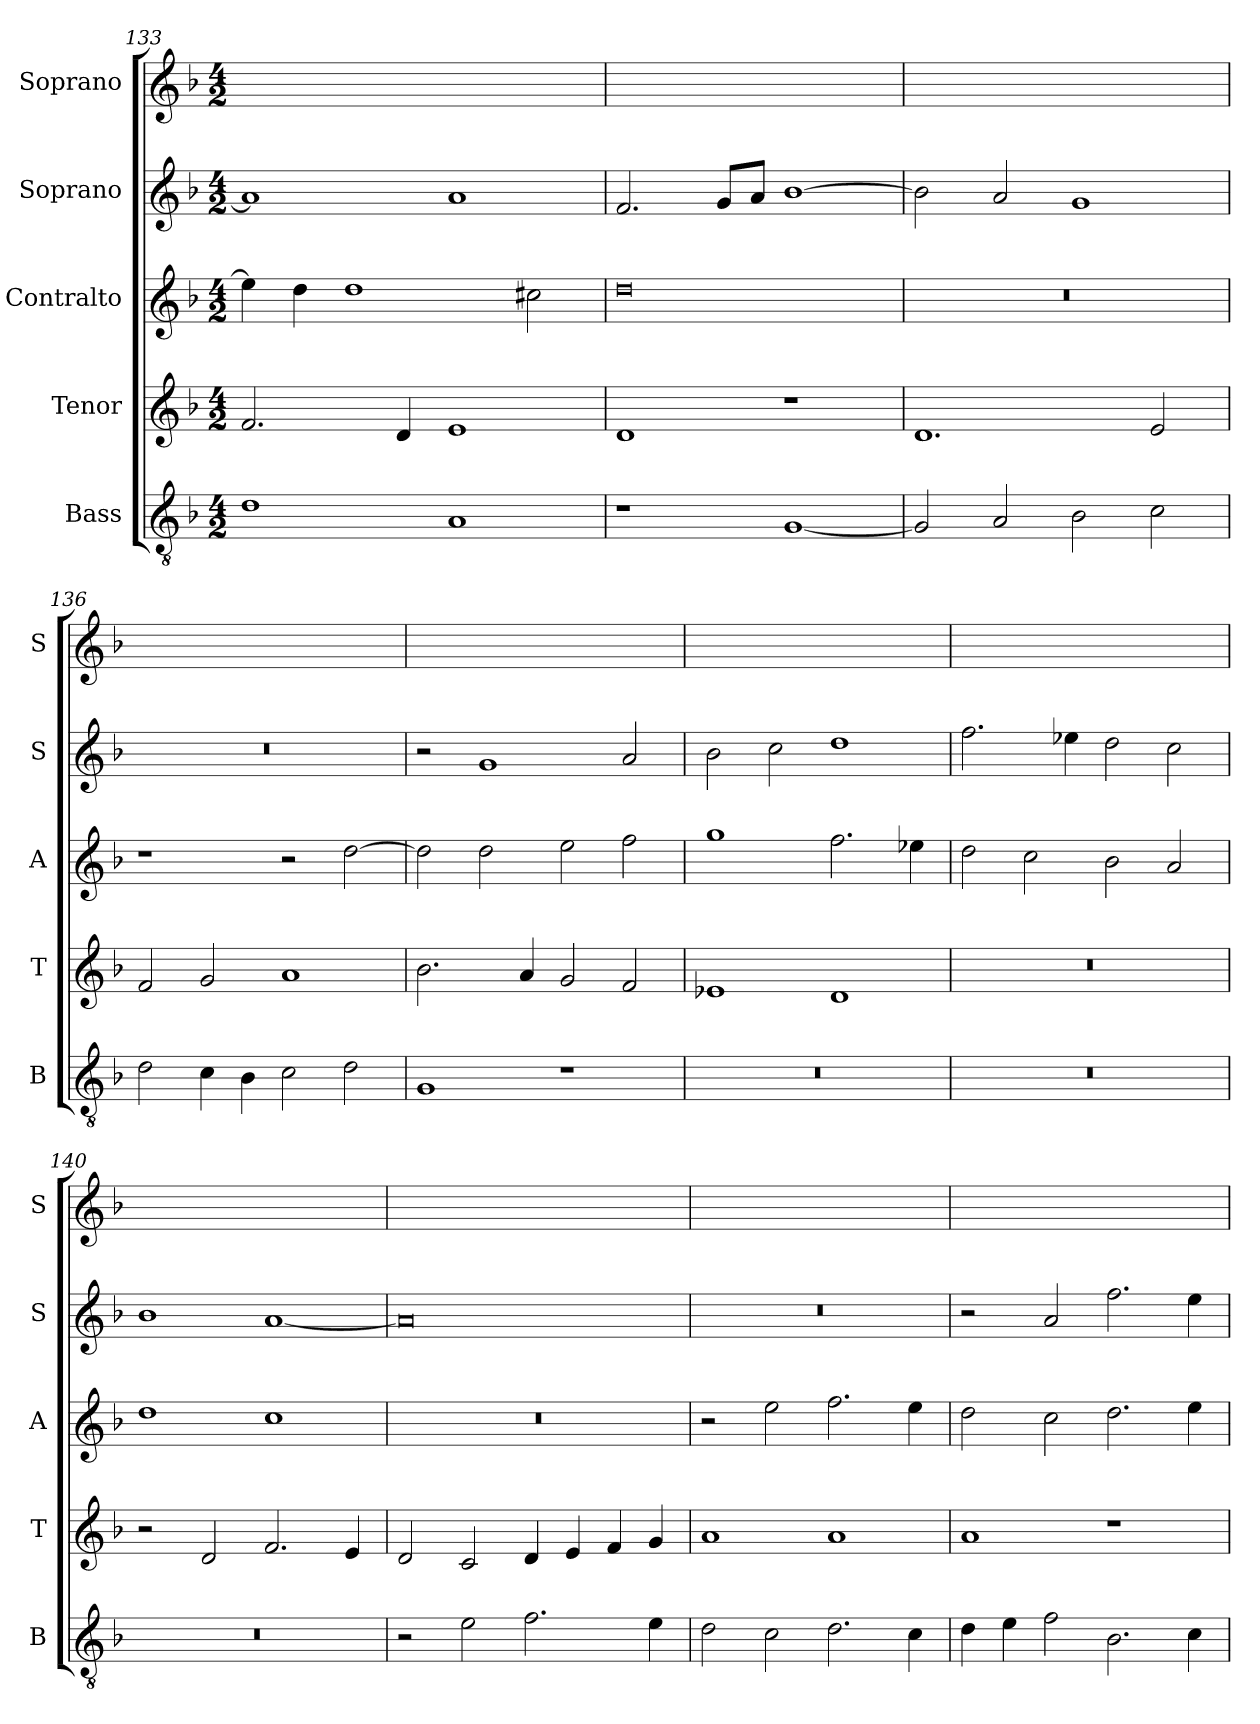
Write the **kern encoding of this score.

**kern	**kern	**kern	**kern	**kern
*part5	*part4	*part3	*part2	*part1
*staff5	*staff4	*staff3	*staff2	*staff1
*I"Bass	*I"Tenor	*I"Contralto	*I"Soprano	*I"Soprano
*I'B	*I'T	*I'A	*I'S	*I'S
*clefGv2	*clefG2	*clefG2	*clefG2	*clefG2
*k[b-]	*k[b-]	*k[b-]	*k[b-]	*k[b-]
*G:dor	*G:dor	*G:dor	*G:dor	*G:dor
*M4/2	*M4/2	*M4/2	*M4/2	*M4/2
=133	=133	=133	=133	=133
1d	2.f	4ee]	1a]	0ryy
.	.	4dd	.	.
.	.	1dd	.	.
.	4d	.	.	.
1A	1e	.	1a	.
.	.	2cc#X	.	.
=134	=134	=134	=134	=134
1r	1d	0dd	2.f	0ryy
.	.	.	8g/L	.
.	.	.	8a/J	.
[1G	1r	.	[1b-	.
=135	=135	=135	=135	=135
2G]	1.d	0r	2b-]	0ryy
2A	.	.	2a	.
2B-	.	.	1g	.
2c	2e	.	.	.
=136	=136	=136	=136	=136
2d	2f	1r	0r	0ryy
4c	2g	.	.	.
4B-	.	.	.	.
2c	1a	2r	.	.
2d	.	[2dd	.	.
=137	=137	=137	=137	=137
1G	2.b-	2dd]	2r	0ryy
.	.	2dd	1g	.
.	4a	.	.	.
1r	2g	2ee	.	.
.	2f	2ff	2a	.
=138	=138	=138	=138	=138
0r	1e-X	1gg	2b-	0ryy
.	.	.	2cc	.
.	1d	2.ff	1dd	.
.	.	4ee-X	.	.
=139	=139	=139	=139	=139
0r	0r	2dd	2.ff	0ryy
.	.	2cc	.	.
.	.	.	4ee-X	.
.	.	2b-	2dd	.
.	.	2a	2cc	.
=140	=140	=140	=140	=140
0r	2r	1dd	1b-	0ryy
.	2d	.	.	.
.	2.f	1cc	[1a	.
.	4e	.	.	.
=141	=141	=141	=141	=141
2r	2d	0r	0a]	0ryy
2e	2c	.	.	.
2.f	4d	.	.	.
.	4e	.	.	.
.	4f	.	.	.
4e	4g	.	.	.
=142	=142	=142	=142	=142
2d	1a	2r	0r	0ryy
2c	.	2ee	.	.
2.d	1a	2.ff	.	.
4c	.	4ee	.	.
=143	=143	=143	=143	=143
4d	1a	2dd	2r	0ryy
4e	.	.	.	.
2f	.	2cc	2a	.
2.B-	1r	2.dd	2.ff	.
4c	.	4ee	4ee	.
=	=	=	=	=
*-	*-	*-	*-	*-
